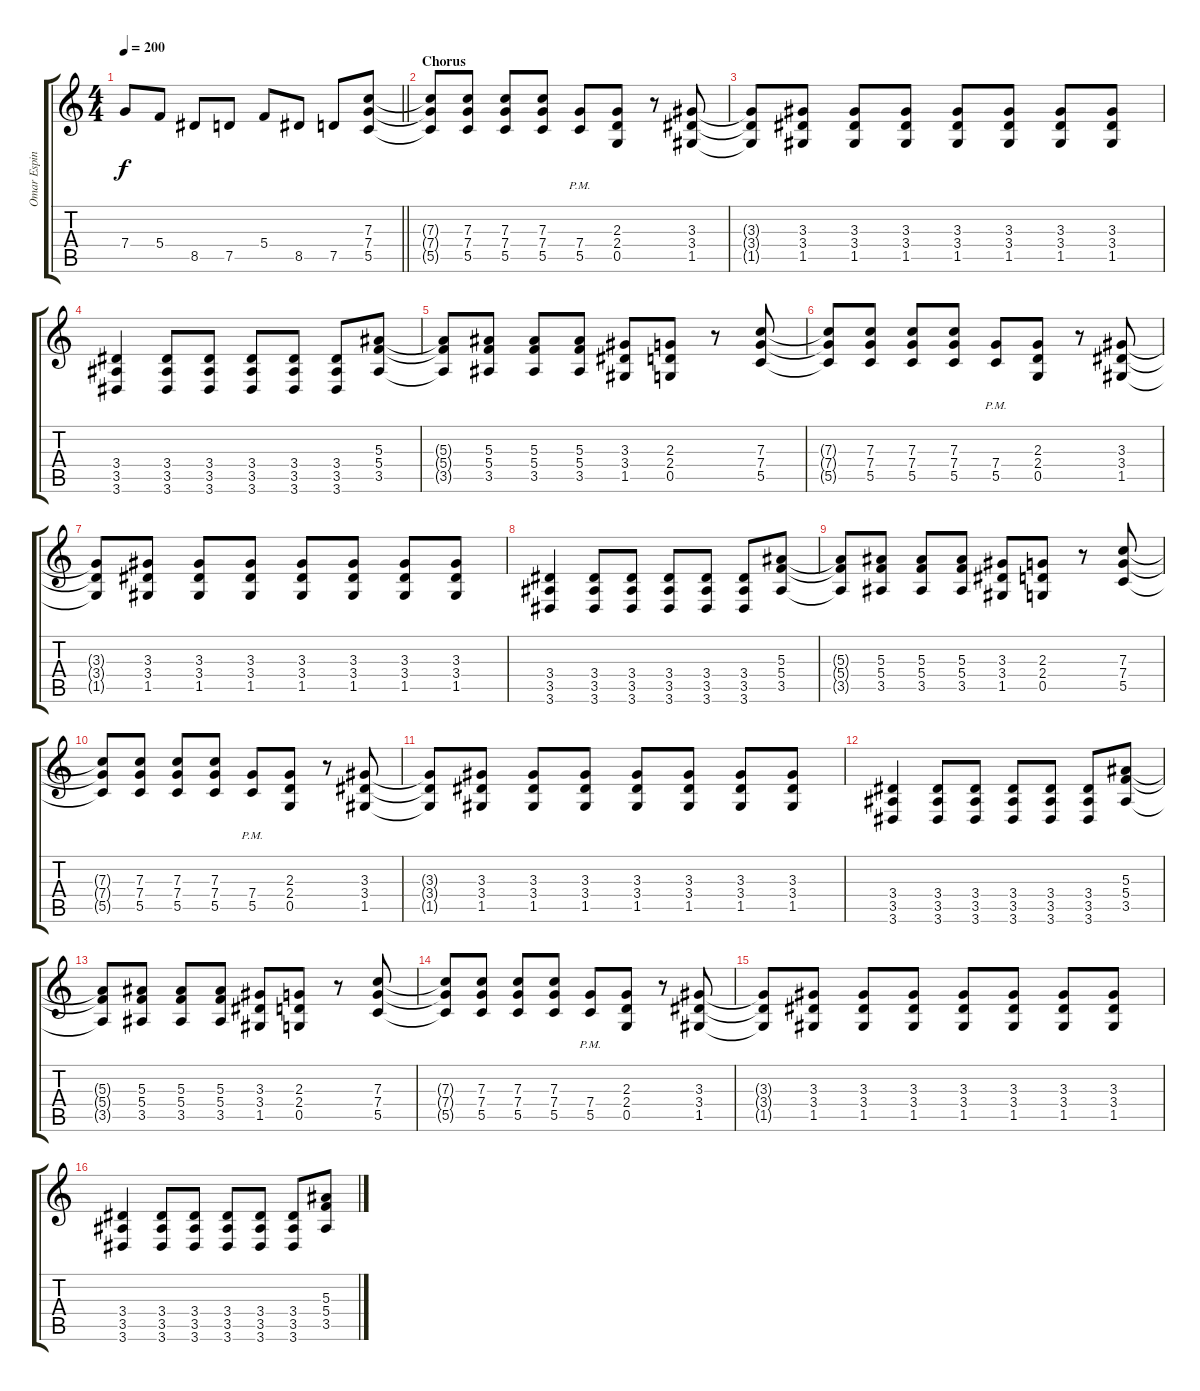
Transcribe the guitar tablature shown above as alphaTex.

\track ("Omar Espina - Guitar" "Omar Espin") {instrument distortionguitar}
\staff {score tabs}
\tuning (D4 A3 F3 C3 G2 C2) {hide}
\ts (4 4)
\tempo 200
\clef g2
\barLineRight lightlight
\ks c
7.4.8{dy f} 5.4.8 8.5.8 7.5.8 5.4.8 8.5.8 7.5.8 (7.3 7.4 5.5).8{volume 9} |
\section ("" "Chorus")
(7.3{t} 7.4{t} 5.5{t}).8 (7.3 7.4 5.5).8 (7.3 7.4 5.5).8 (7.3 7.4 5.5).8 (7.4{pm} 5.5{pm}).8 (2.3 2.4 0.5).8 r.8 (3.3 3.4 1.5).8 |
(3.3{t} 3.4{t} 1.5{t}).8 (3.3 3.4 1.5).8 (3.3 3.4 1.5).8 (3.3 3.4 1.5).8 (3.3 3.4 1.5).8 (3.3 3.4 1.5).8 (3.3 3.4 1.5).8 (3.3 3.4 1.5).8 |
(3.4 3.5 3.6).4 (3.4 3.5 3.6).8 (3.4 3.5 3.6).8 (3.4 3.5 3.6).8 (3.4 3.5 3.6).8 (3.4 3.5 3.6).8 (5.3 5.4 3.5).8 |
(5.3{t} 5.4{t} 3.5{t}).8 (5.3 5.4 3.5).8 (5.3 5.4 3.5).8 (5.3 5.4 3.5).8 (3.3 3.4 1.5).8 (2.3 2.4 0.5).8 r.8 (7.3 7.4 5.5).8 |
(7.3{t} 7.4{t} 5.5{t}).8 (7.3 7.4 5.5).8 (7.3 7.4 5.5).8 (7.3 7.4 5.5).8 (7.4{pm} 5.5{pm}).8 (2.3 2.4 0.5).8 r.8 (3.3 3.4 1.5).8 |
(3.3{t} 3.4{t} 1.5{t}).8 (3.3 3.4 1.5).8 (3.3 3.4 1.5).8 (3.3 3.4 1.5).8 (3.3 3.4 1.5).8 (3.3 3.4 1.5).8 (3.3 3.4 1.5).8 (3.3 3.4 1.5).8 |
(3.4 3.5 3.6).4 (3.4 3.5 3.6).8 (3.4 3.5 3.6).8 (3.4 3.5 3.6).8 (3.4 3.5 3.6).8 (3.4 3.5 3.6).8 (5.3 5.4 3.5).8 |
(5.3{t} 5.4{t} 3.5{t}).8 (5.3 5.4 3.5).8 (5.3 5.4 3.5).8 (5.3 5.4 3.5).8 (3.3 3.4 1.5).8 (2.3 2.4 0.5).8 r.8 (7.3 7.4 5.5).8 |
(7.3{t} 7.4{t} 5.5{t}).8 (7.3 7.4 5.5).8 (7.3 7.4 5.5).8 (7.3 7.4 5.5).8 (7.4{pm} 5.5{pm}).8 (2.3 2.4 0.5).8 r.8 (3.3 3.4 1.5).8 |
(3.3{t} 3.4{t} 1.5{t}).8 (3.3 3.4 1.5).8 (3.3 3.4 1.5).8 (3.3 3.4 1.5).8 (3.3 3.4 1.5).8 (3.3 3.4 1.5).8 (3.3 3.4 1.5).8 (3.3 3.4 1.5).8 |
(3.4 3.5 3.6).4 (3.4 3.5 3.6).8 (3.4 3.5 3.6).8 (3.4 3.5 3.6).8 (3.4 3.5 3.6).8 (3.4 3.5 3.6).8 (5.3 5.4 3.5).8 |
(5.3{t} 5.4{t} 3.5{t}).8 (5.3 5.4 3.5).8 (5.3 5.4 3.5).8 (5.3 5.4 3.5).8 (3.3 3.4 1.5).8 (2.3 2.4 0.5).8 r.8 (7.3 7.4 5.5).8 |
(7.3{t} 7.4{t} 5.5{t}).8 (7.3 7.4 5.5).8 (7.3 7.4 5.5).8 (7.3 7.4 5.5).8 (7.4{pm} 5.5{pm}).8 (2.3 2.4 0.5).8 r.8 (3.3 3.4 1.5).8 |
(3.3{t} 3.4{t} 1.5{t}).8 (3.3 3.4 1.5).8 (3.3 3.4 1.5).8 (3.3 3.4 1.5).8 (3.3 3.4 1.5).8 (3.3 3.4 1.5).8 (3.3 3.4 1.5).8 (3.3 3.4 1.5).8 |
(3.4 3.5 3.6).4 (3.4 3.5 3.6).8 (3.4 3.5 3.6).8 (3.4 3.5 3.6).8 (3.4 3.5 3.6).8 (3.4 3.5 3.6).8 (5.3 5.4 3.5).8
